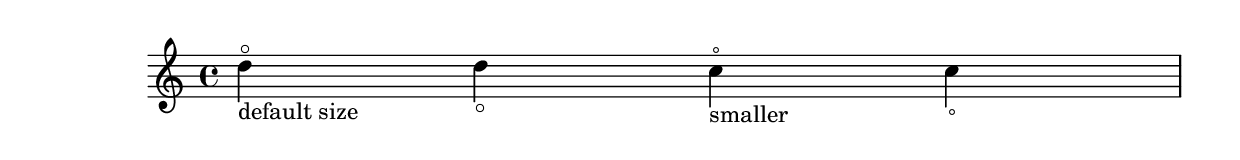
%% Do not edit this file; it is automatically
%% generated from LSR http://lsr.dsi.unimi.it
%% This file is in the public domain.
\version "2.13.16"

\header {
  lsrtags = "expressive-marks, unfretted-strings"

%% Translation of GIT committish: 00ef2ac3dd16e21c9ffdffaa4d6d043a3f1a76e6
  texidoces = "
Para hacer más pequeño el círculo de @code{\\flageolet} (armónico)
utilice la siguiente función de Scheme.

"
  doctitlees = "Cambiar el tamaño de la marca de \\flageolet"


%% Translation of GIT committish: d96023d8792c8af202c7cb8508010c0d3648899d
  texidocde = "
Um den @code{\\flageolet}-Kreis kleiner zu machen, kann diese
Scheme-Funktion eingesetzt werden.

"
  doctitlede = "\\flageolet-Zeichen verkleinern"

%% Translation of GIT committish: 0099693675b95c7ec6664d7277f22411a14e9c1b

  texidocfr = "
Il est possible de rapetisser le cercle d'un @code{\\flageolet} grâce
à une fonction Scheme.

"
  doctitlefr = "Modifier la taille d'un \\flageolet"


  texidoc = "
To make the @code{\\flageolet} circle smaller use the following Scheme
function.

"
  doctitle = "Changing \\flageolet mark size"
} % begin verbatim

smallFlageolet =
#(let ((m (make-articulation "flageolet")))
   (set! (ly:music-property m 'tweaks)
         (acons 'font-size -3
                (ly:music-property m 'tweaks)))
   m)

\layout { ragged-right = ##f }

\relative c'' {
  d4^\flageolet_\markup { default size } d_\flageolet
  c4^\smallFlageolet_\markup { smaller } c_\smallFlageolet
}

